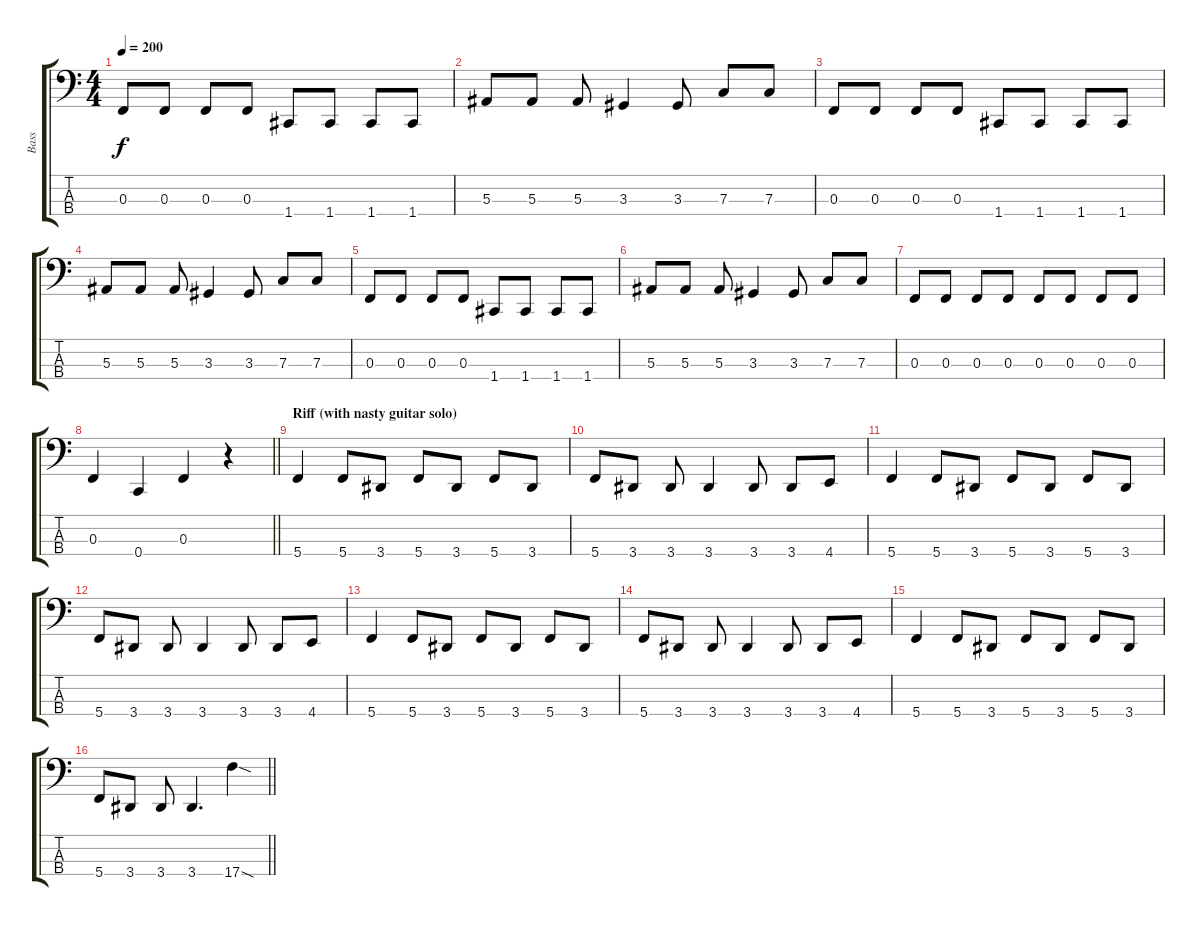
\track ("Bass" "Bass") {instrument electricbasspick}
\staff {score tabs}
\tuning (Eb2 Bb1 F1 C1) {hide}
\ts (4 4)
\tempo 200
\clef f4
\ks c
0.3.8{dy f} 0.3.8 0.3.8 0.3.8 1.4.8 1.4.8 1.4.8 1.4.8 |
5.3.8 5.3.8 5.3.8 3.3.4 3.3.8 7.3.8 7.3.8 |
0.3.8 0.3.8 0.3.8 0.3.8 1.4.8 1.4.8 1.4.8 1.4.8 |
5.3.8 5.3.8 5.3.8 3.3.4 3.3.8 7.3.8 7.3.8 |
0.3.8 0.3.8 0.3.8 0.3.8 1.4.8 1.4.8 1.4.8 1.4.8 |
5.3.8 5.3.8 5.3.8 3.3.4 3.3.8 7.3.8 7.3.8 |
0.3.8 0.3.8 0.3.8 0.3.8 0.3.8 0.3.8 0.3.8 0.3.8 |
\barLineRight lightlight
0.3.4 0.4.4 0.3.4 r.4 |
\section ("" "Riff (with nasty guitar solo)")
5.4.4 5.4.8 3.4.8 5.4.8 3.4.8 5.4.8 3.4.8 |
5.4.8 3.4.8 3.4.8 3.4.4 3.4.8 3.4.8 4.4.8 |
5.4.4 5.4.8 3.4.8 5.4.8 3.4.8 5.4.8 3.4.8 |
5.4.8 3.4.8 3.4.8 3.4.4 3.4.8 3.4.8 4.4.8 |
5.4.4 5.4.8 3.4.8 5.4.8 3.4.8 5.4.8 3.4.8 |
5.4.8 3.4.8 3.4.8 3.4.4 3.4.8 3.4.8 4.4.8 |
5.4.4 5.4.8 3.4.8 5.4.8 3.4.8 5.4.8 3.4.8 |
\barLineRight lightlight
5.4.8 3.4.8 3.4.8 3.4.4{d} 17.4{sod}.4
